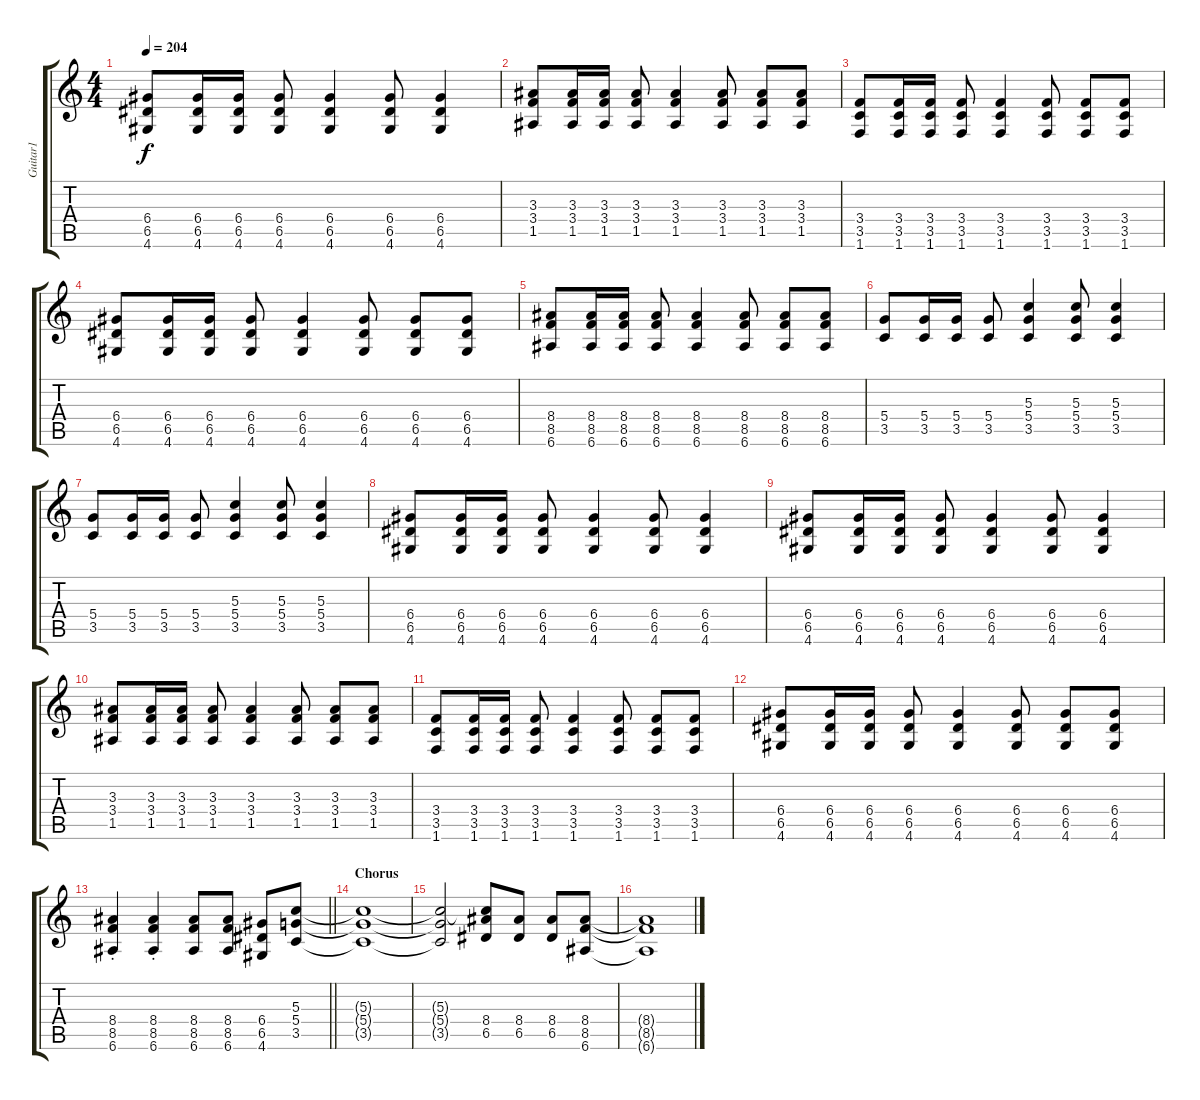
\track ("Guitar1" "Guitar1") {instrument overdrivenguitar}
\staff {score tabs}
\tuning (E4 B3 G3 D3 A2 E2) {hide}
\ts (4 4)
\tempo 204
\clef g2
\ks c
(6.4 6.5 4.6).8{dy f} (6.4 6.5 4.6).16 (6.4 6.5 4.6).16 (6.4 6.5 4.6).8 (6.4 6.5 4.6).4 (6.4 6.5 4.6).8 (6.4 6.5 4.6).4 |
(3.3 3.4 1.5).8 (3.3 3.4 1.5).16 (3.3 3.4 1.5).16 (3.3 3.4 1.5).8 (3.3 3.4 1.5).4 (3.3 3.4 1.5).8 (3.3 3.4 1.5).8 (3.3 3.4 1.5).8 |
(3.4 3.5 1.6).8 (3.4 3.5 1.6).16 (3.4 3.5 1.6).16 (3.4 3.5 1.6).8 (3.4 3.5 1.6).4 (3.4 3.5 1.6).8 (3.4 3.5 1.6).8 (3.4 3.5 1.6).8 |
(6.4 6.5 4.6).8 (6.4 6.5 4.6).16 (6.4 6.5 4.6).16 (6.4 6.5 4.6).8 (6.4 6.5 4.6).4 (6.4 6.5 4.6).8 (6.4 6.5 4.6).8 (6.4 6.5 4.6).8 |
(8.4 8.5 6.6).8 (8.4 8.5 6.6).16 (8.4 8.5 6.6).16 (8.4 8.5 6.6).8 (8.4 8.5 6.6).4 (8.4 8.5 6.6).8 (8.4 8.5 6.6).8 (8.4 8.5 6.6).8 |
(5.4 3.5).8 (5.4 3.5).16 (5.4 3.5).16 (5.4 3.5).8 (5.3 5.4 3.5).4 (5.3 5.4 3.5).8 (5.3 5.4 3.5).4 |
(5.4 3.5).8 (5.4 3.5).16 (5.4 3.5).16 (5.4 3.5).8 (5.3 5.4 3.5).4 (5.3 5.4 3.5).8 (5.3 5.4 3.5).4 |
(6.4 6.5 4.6).8 (6.4 6.5 4.6).16 (6.4 6.5 4.6).16 (6.4 6.5 4.6).8 (6.4 6.5 4.6).4 (6.4 6.5 4.6).8 (6.4 6.5 4.6).4 |
(6.4 6.5 4.6).8 (6.4 6.5 4.6).16 (6.4 6.5 4.6).16 (6.4 6.5 4.6).8 (6.4 6.5 4.6).4 (6.4 6.5 4.6).8 (6.4 6.5 4.6).4 |
(3.3 3.4 1.5).8 (3.3 3.4 1.5).16 (3.3 3.4 1.5).16 (3.3 3.4 1.5).8 (3.3 3.4 1.5).4 (3.3 3.4 1.5).8 (3.3 3.4 1.5).8 (3.3 3.4 1.5).8 |
(3.4 3.5 1.6).8 (3.4 3.5 1.6).16 (3.4 3.5 1.6).16 (3.4 3.5 1.6).8 (3.4 3.5 1.6).4 (3.4 3.5 1.6).8 (3.4 3.5 1.6).8 (3.4 3.5 1.6).8 |
(6.4 6.5 4.6).8 (6.4 6.5 4.6).16 (6.4 6.5 4.6).16 (6.4 6.5 4.6).8 (6.4 6.5 4.6).4 (6.4 6.5 4.6).8 (6.4 6.5 4.6).8 (6.4 6.5 4.6).8 |
\barLineRight lightlight
(8.4{st} 8.5{st} 6.6{st}).4 (8.4{st} 8.5{st} 6.6{st}).4 (8.4 8.5 6.6).8 (8.4 8.5 6.6).8 (6.4 6.5 4.6).8 (5.3 5.4 3.5).8 |
\section ("" "Chorus")
(5.3{t} 5.4{t} 3.5{t}).1 |
(5.3{t} 5.4{t} 3.5{t}).2 (5.3{t} 8.4 6.5).8 (8.4 6.5).8 (8.4 6.5).8 (8.4 8.5 6.6).8 |
(8.4{t} 8.5{t} 6.6{t}).1
